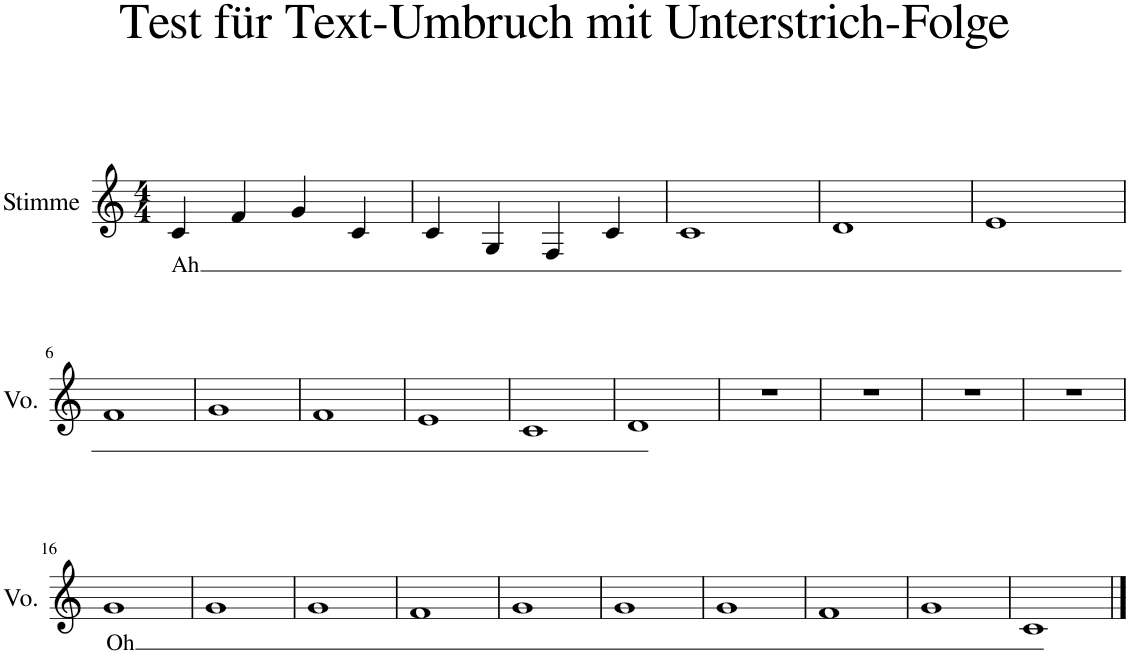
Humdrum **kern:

**kern	**text
*part1	*part1
*staff1	*staff1
*I"Stimme	*
*clefG2	*
*k[]	*
*M4/4	*
=1	=1
!	!LO:LY:b
4c/	Ah
4f/	.
4g/	.
4c/	.
=2	=2
4c/	.
4G/	.
4F/	.
4c/	.
=3	=3
1c	.
=4	=4
1d	.
=5	=5
1e	.
!!LO:LB:g=z
=6	=6
1f	.
=7	=7
1g	.
=8	=8
1f	.
=9	=9
1e	.
=10	=10
1c	.
=11	=11
1d	.
=12	=12
1r	.
=13	=13
1r	.
=14	=14
1r	.
=15	=15
1r	.
!!LO:LB:g=z
=16	=16
!	!LO:LY:b
1g	Oh
=17	=17
1g	.
=18	=18
1g	.
=19	=19
1f	.
=20	=20
1g	.
=21	=21
1g	.
=22	=22
1g	.
=23	=23
1f	.
=24	=24
1g	.
=25	=25
1c	.
==	==
*-	*-
